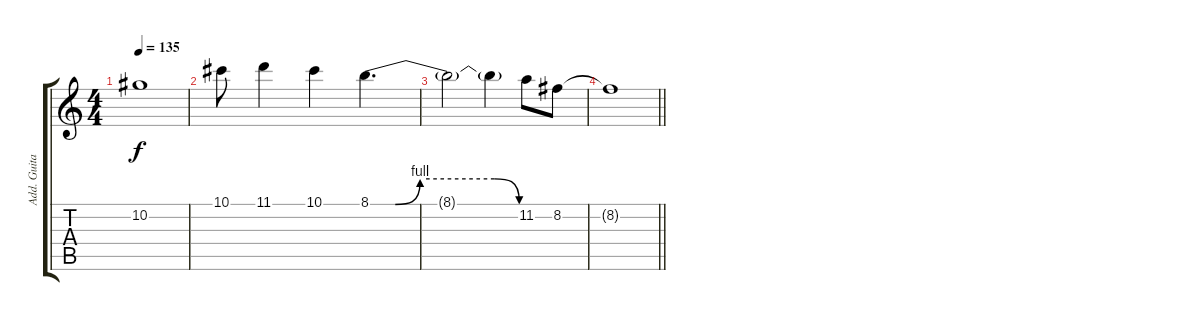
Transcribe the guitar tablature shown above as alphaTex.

\track ("Add. Guitar 2" "Add. Guita") {instrument overdrivenguitar}
\staff {score tabs}
\tuning (Eb4 Bb3 Gb3 Db3 Ab2 Db2) {hide}
\ts (4 4)
\tempo 135
\clef g2
\ks c
10.2.1{dy f} |
10.1.8 11.1.4 10.1.4 8.1{be (custom 0 0 10 0 20 4 50 4 60 0)}.4{d} |
8.1{t}.2 8.1{t}.4 11.2.8 8.2.8 |
\barLineRight lightlight
8.2{t}.1
